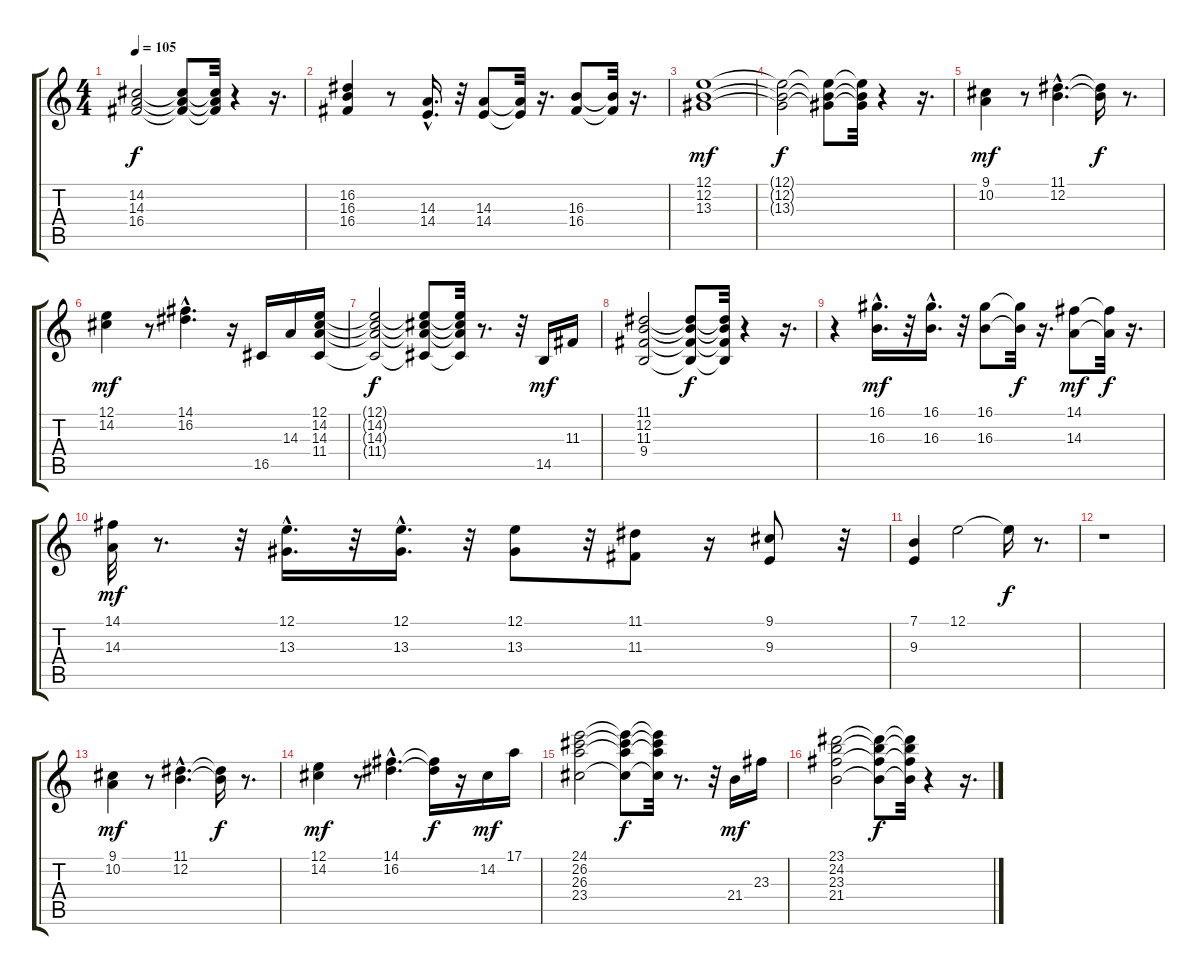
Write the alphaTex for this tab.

\track "" {instrument lead8bassandlead}
\staff {score tabs}
\tuning (E4 B3 G3 D3 A2 E2) {hide}
\ts (4 4)
\tempo 105
\clef g2
\ks c
(14.2 14.3 16.4).2{dy f} (14.2{t} 14.3{t} 16.4{t}).8 (14.2{t} 14.3{t} 16.4{t}).32 r.4 r.16{d} |
(16.2 16.3 16.4).4 r.8 (14.3{hac} 14.4{hac}).16{d} r.32 (14.3 14.4).8 (14.3{t} 14.4{t}).32 r.16{d} (16.3 16.4).8 (16.3{t} 16.4{t}).32 r.16{d} |
(12.1 12.2 13.3).1{dy mf} |
(12.1{t} 12.2{t} 13.3{t}).2{dy f} (12.1{t} 12.2{t} 13.3{t}).8 (12.1{t} 12.2{t} 13.3{t}).32 r.4 r.16{d} |
(9.1 10.2).4{dy mf} r.8 (11.1{hac} 12.2{hac}).4{d} (11.1{t} 12.2{t}).16{dy f} r.8{d} |
(12.1 14.2).4{dy mf} r.8 (14.1{hac} 16.2{hac}).4{d} r.16 16.5.16 14.3.16 (12.1 14.2 14.3 11.4).16 |
(12.1{t} 14.2{t} 14.3{t} 11.4{t}).2{dy f} (12.1{t} 14.2{t} 14.3{t} 11.4{t}).8 (12.1{t} 14.2{t} 14.3{t} 11.4{t}).32 r.8{d} r.32 14.5.16{dy mf} 11.3.16 |
(11.1 12.2 11.3 9.4).2 (11.1{t} 12.2{t} 11.3{t} 9.4{t}).8{dy f} (11.1{t} 12.2{t} 11.3{t} 9.4{t}).32 r.4 r.16{d} |
r.4 (16.1{hac} 16.3{hac}).16{d dy mf} r.32 (16.1{hac} 16.3{hac}).16{d} r.32 (16.1 16.3).8 (16.1{t} 16.3{t}).32{dy f} r.16{d} (14.1 14.3).8{dy mf} (14.1{t} 14.3{t}).32{dy f} r.16{d} |
(14.1 14.3).32{dy mf} r.8{d} r.32 (12.1{hac} 13.3{hac}).16{d} r.32 (12.1{hac} 13.3{hac}).16{d} r.32 (12.1 13.3).8 r.32 (11.1 11.3).8 r.16 (9.1 9.3).8 r.32 |
(7.1 9.3).4 12.1.2 12.1{t}.16{dy f} r.8{d} |
r.1 |
(9.1 10.2).4{dy mf} r.8 (11.1{hac} 12.2{hac}).4{d} (11.1{t} 12.2{t}).16{dy f} r.8{d} |
(12.1 14.2).4{dy mf} r.8 (14.1{hac} 16.2{hac}).4{d} (14.1{t} 16.2{t}).16{dy f} r.16 14.2.16{dy mf} 17.1.16 |
(24.1 26.2 26.3 23.4).2 (24.1{t} 26.2{t} 26.3{t} 23.4{t}).8{dy f} (24.1{t} 26.2{t} 26.3{t} 23.4{t}).32 r.8{d} r.32 21.4.16{dy mf} 23.3.16 |
(23.1 24.2 23.3 21.4).2 (23.1{t} 24.2{t} 23.3{t} 21.4{t}).8{dy f} (23.1{t} 24.2{t} 23.3{t} 21.4{t}).32 r.4 r.16{d}
